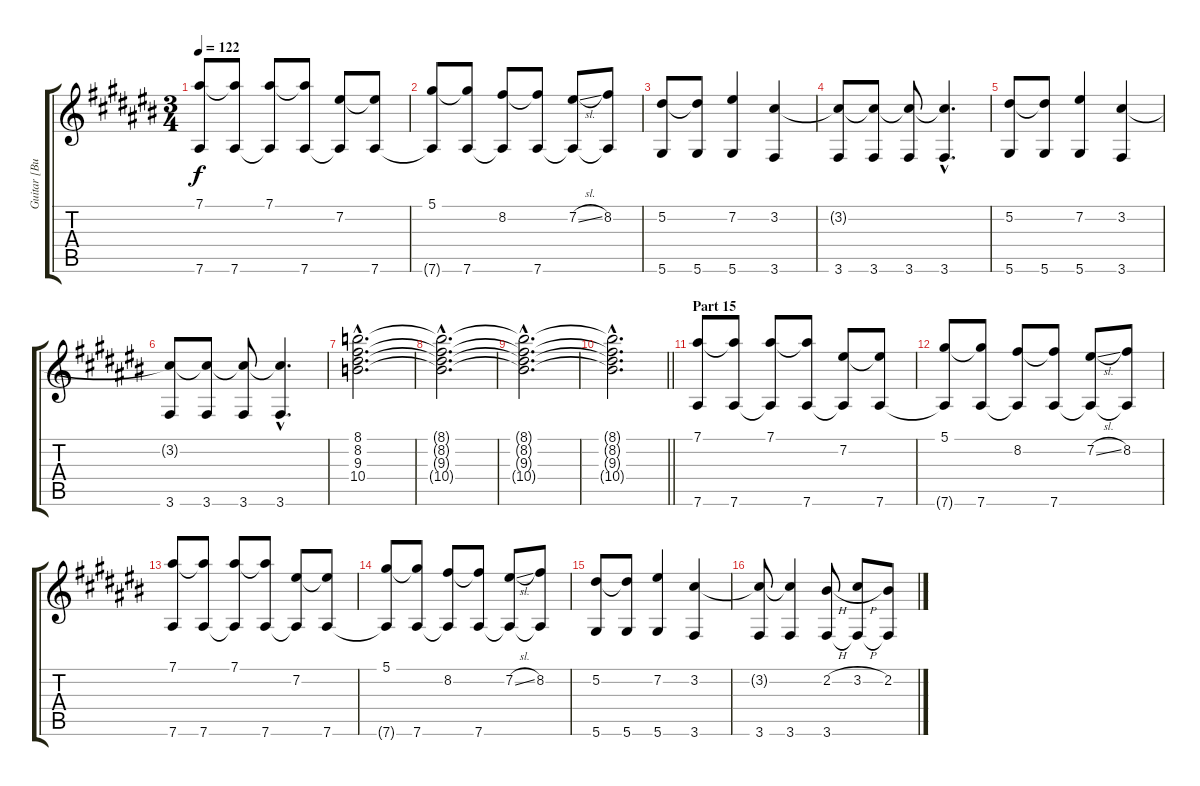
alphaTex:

\track ("Guitar [Buckethead]" "Guitar [Bu") {instrument electricguitarmuted}
\staff {score tabs}
\tuning (Eb4 Bb3 Gb3 Db3 Ab2 Eb2) {hide}
\ts (3 4)
\tempo 122
\clef g2
\ks c#
(7.1 7.6).8{dy f} (7.1{t} 7.6).8 (7.1 7.6{t}).8 (7.1{t} 7.6).8 (7.2 7.6{t}).8 (7.2{t} 7.6).8 |
(5.1 7.6{t}).8 (5.1{t} 7.6).8 (8.2 7.6{t}).8 (8.2{t} 7.6).8 (7.2{sl} 7.6{t}).8 (8.2 7.6{t}).8 |
(5.2 5.6).8 (5.2{t} 5.6).8 (7.2 5.6).4 (3.2 3.6).4 |
(3.2{t} 3.6).8 (3.2{t} 3.6).8 (3.2{t} 3.6).8 (3.2{hac t} 3.6{hac}).4{d} |
(5.2 5.6).8 (5.2{t} 5.6).8 (7.2 5.6).4 (3.2 3.6).4 |
(3.2{t} 3.6).8 (3.2{t} 3.6).8 (3.2{t} 3.6).8 (3.2{hac t} 3.6{hac}).4{d} |
(8.1{hac} 8.2{hac} 9.3{hac} 10.4{hac}).2{d} |
(8.1{hac t} 8.2{hac t} 9.3{hac t} 10.4{hac t}).2{d} |
(8.1{hac t} 8.2{hac t} 9.3{hac t} 10.4{hac t}).2{d} |
\barLineRight lightlight
(8.1{hac t} 8.2{hac t} 9.3{hac t} 10.4{hac t}).2{d} |
\section ("" "Part 15")
(7.1 7.6).8 (7.1{t} 7.6).8 (7.1 7.6{t}).8 (7.1{t} 7.6).8 (7.2 7.6{t}).8 (7.2{t} 7.6).8 |
(5.1 7.6{t}).8 (5.1{t} 7.6).8 (8.2 7.6{t}).8 (8.2{t} 7.6).8 (7.2{sl} 7.6{t}).8 (8.2 7.6{t}).8 |
(7.1 7.6).8 (7.1{t} 7.6).8 (7.1 7.6{t}).8 (7.1{t} 7.6).8 (7.2 7.6{t}).8 (7.2{t} 7.6).8 |
(5.1 7.6{t}).8 (5.1{t} 7.6).8 (8.2 7.6{t}).8 (8.2{t} 7.6).8 (7.2{sl} 7.6{t}).8 (8.2 7.6{t}).8 |
(5.2 5.6).8 (5.2{t} 5.6).8 (7.2 5.6).4 (3.2 3.6).4 |
(3.2{t} 3.6).8 (3.2{t} 3.6).4 (2.2{h} 3.6).8 (3.2{h} 3.6{t}).8 (2.2 3.6{t}).8
